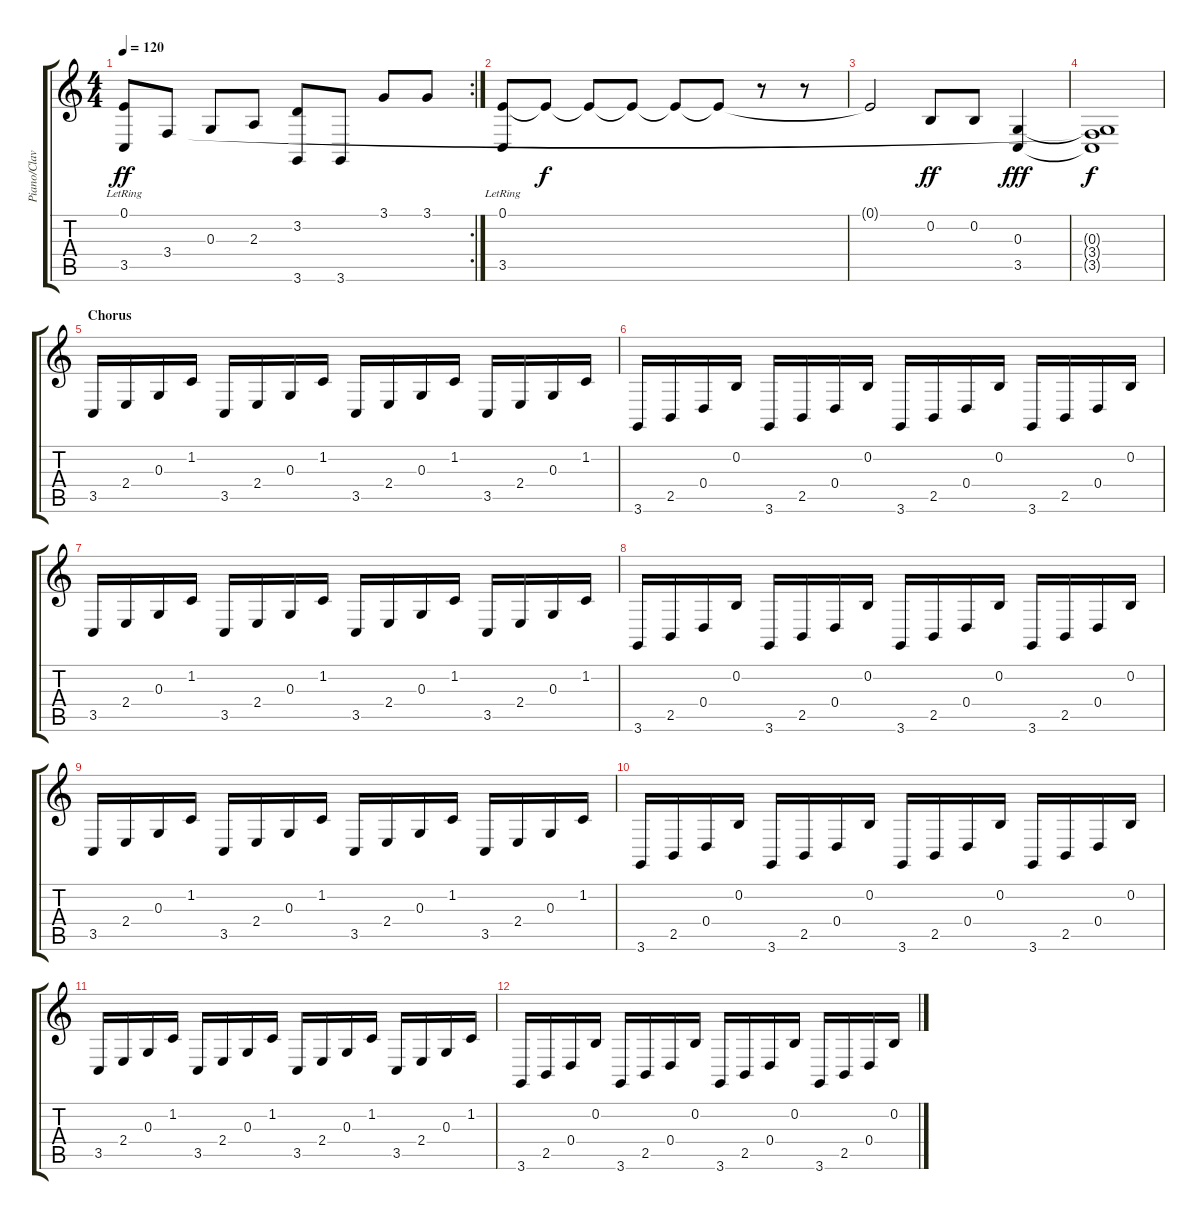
\track ("Piano/Clavier" "Piano/Clav") {instrument acousticgrandpiano}
\staff {score tabs}
\tuning (E4 B3 G3 D3 A2 E2) {hide}
\rc 2
\ts (4 4)
\tempo 120
\clef g2
\ks c
(0.1 3.5{lr}).8{dy ff} 3.4.8 0.3.8 2.3.8 (3.2 3.6).8 3.6.8 3.1.8 3.1.8 |
(0.1{lr} 3.5{lr}).8 0.1{t}.8{dy f} 0.1{t}.8 0.1{t}.8 0.1{t}.8 0.1{t}.8 r.8 r.8 |
0.1{t}.2 0.2.8{dy ff} 0.2.8 (0.3 3.5).4{dy fff} |
(0.3{t} 3.4{t} 3.5{t}).1{dy f} |
\section ("" "Chorus")
3.5.16 2.4.16 0.3.16 1.2.16 3.5.16 2.4.16 0.3.16 1.2.16 3.5.16 2.4.16 0.3.16 1.2.16 3.5.16 2.4.16 0.3.16 1.2.16 |
3.6.16 2.5.16 0.4.16 0.2.16 3.6.16 2.5.16 0.4.16 0.2.16 3.6.16 2.5.16 0.4.16 0.2.16 3.6.16 2.5.16 0.4.16 0.2.16 |
3.5.16 2.4.16 0.3.16 1.2.16 3.5.16 2.4.16 0.3.16 1.2.16 3.5.16 2.4.16 0.3.16 1.2.16 3.5.16 2.4.16 0.3.16 1.2.16 |
3.6.16 2.5.16 0.4.16 0.2.16 3.6.16 2.5.16 0.4.16 0.2.16 3.6.16 2.5.16 0.4.16 0.2.16 3.6.16 2.5.16 0.4.16 0.2.16 |
3.5.16 2.4.16 0.3.16 1.2.16 3.5.16 2.4.16 0.3.16 1.2.16 3.5.16 2.4.16 0.3.16 1.2.16 3.5.16 2.4.16 0.3.16 1.2.16 |
3.6.16 2.5.16 0.4.16 0.2.16 3.6.16 2.5.16 0.4.16 0.2.16 3.6.16 2.5.16 0.4.16 0.2.16 3.6.16 2.5.16 0.4.16 0.2.16 |
3.5.16 2.4.16 0.3.16 1.2.16 3.5.16 2.4.16 0.3.16 1.2.16 3.5.16 2.4.16 0.3.16 1.2.16 3.5.16 2.4.16 0.3.16 1.2.16 |
3.6.16 2.5.16 0.4.16 0.2.16 3.6.16 2.5.16 0.4.16 0.2.16 3.6.16 2.5.16 0.4.16 0.2.16 3.6.16 2.5.16 0.4.16 0.2.16
